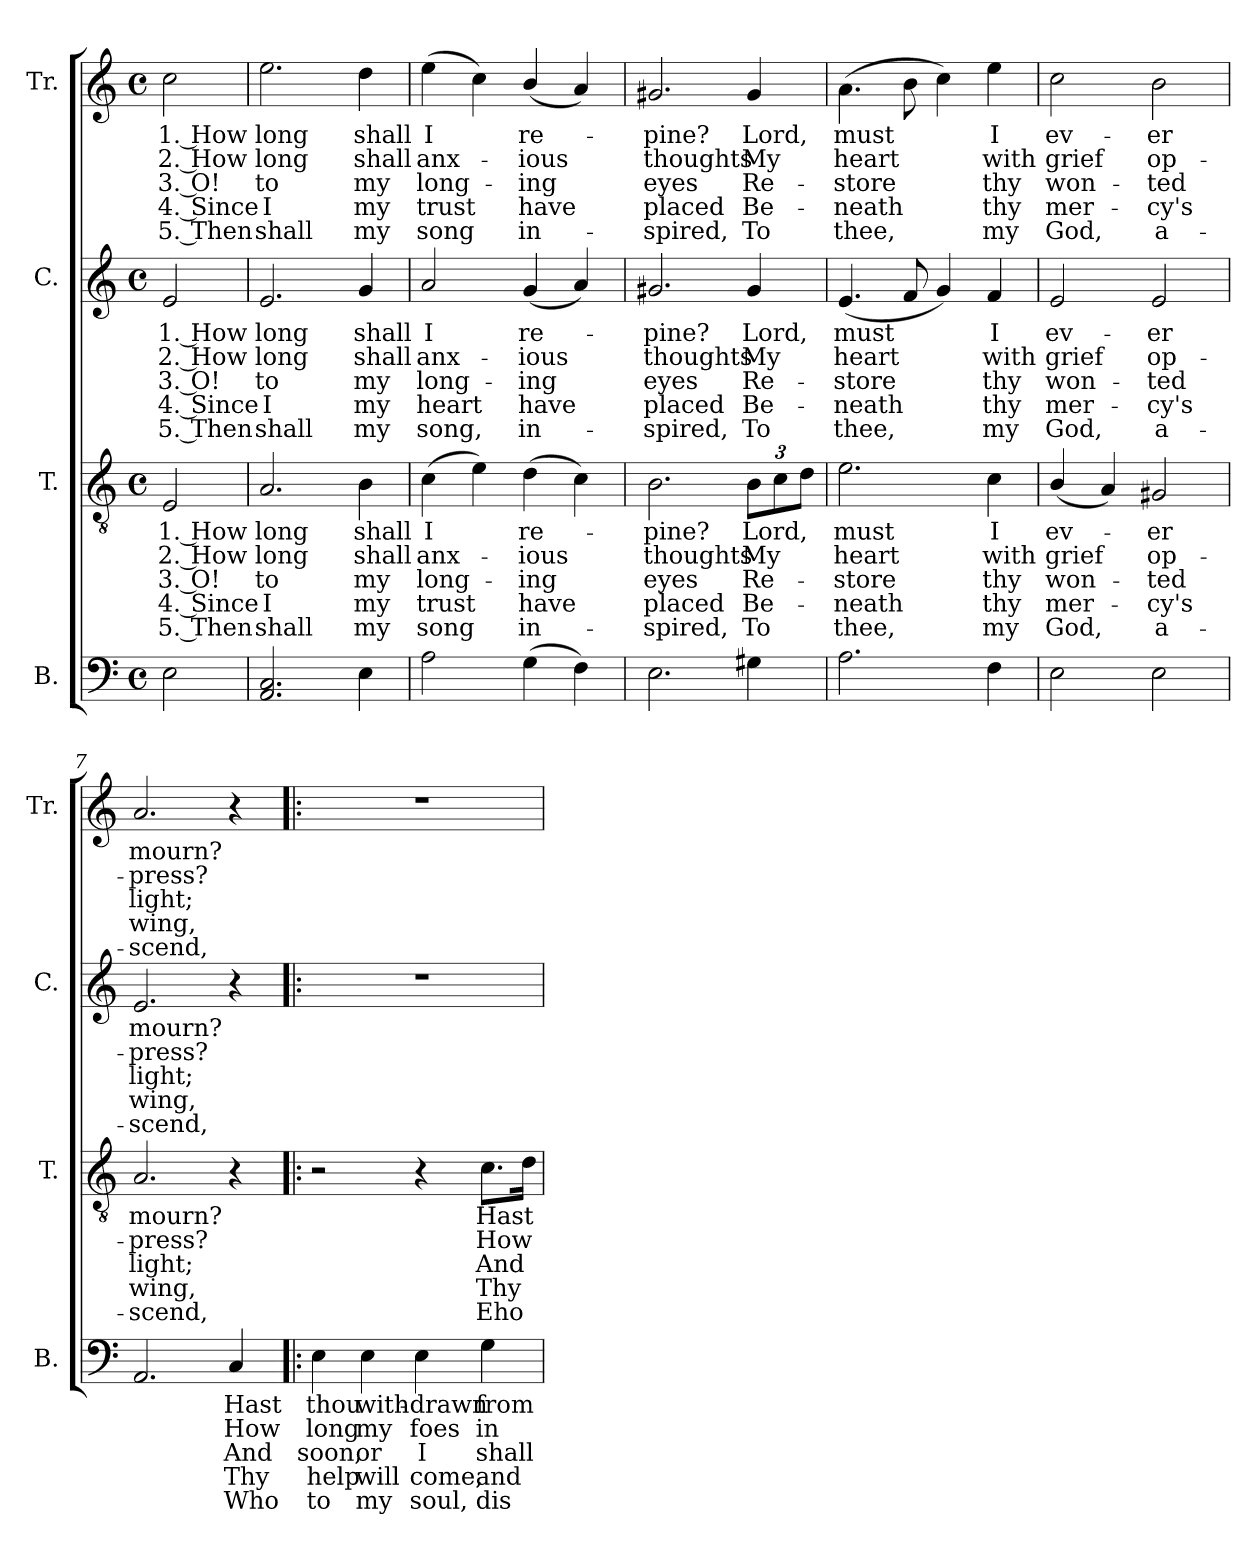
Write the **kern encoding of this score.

**kern	**text	**text	**text	**text	**text	**kern	**text	**text	**text	**text	**text	**kern	**text	**text	**text	**text	**text	**kern	**text	**text	**text	**text	**text
*part4	*part4	*part4	*part4	*part4	*part4	*part3	*part3	*part3	*part3	*part3	*part3	*part2	*part2	*part2	*part2	*part2	*part2	*part1	*part1	*part1	*part1	*part1	*part1
*staff4	*staff4	*staff4	*staff4	*staff4	*staff4	*staff3	*staff3	*staff3	*staff3	*staff3	*staff3	*staff2	*staff2	*staff2	*staff2	*staff2	*staff2	*staff1	*staff1	*staff1	*staff1	*staff1	*staff1
*I"B.	*	*	*	*	*	*I"T.	*	*	*	*	*	*I"C.	*	*	*	*	*	*I"Tr.	*	*	*	*	*
*I'B.	*	*	*	*	*	*I'T.	*	*	*	*	*	*I'C.	*	*	*	*	*	*I'Tr.	*	*	*	*	*
*clefF4	*	*	*	*	*	*clefGv2	*	*	*	*	*	*clefG2	*	*	*	*	*	*clefG2	*	*	*	*	*
*k[]	*	*	*	*	*	*k[]	*	*	*	*	*	*k[]	*	*	*	*	*	*k[]	*	*	*	*	*
*M4/4	*	*	*	*	*	*M4/4	*	*	*	*	*	*M4/4	*	*	*	*	*	*M4/4	*	*	*	*	*
*met(c)	*	*	*	*	*	*met(c)	*	*	*	*	*	*met(c)	*	*	*	*	*	*met(c)	*	*	*	*	*
*MM120	*	*	*	*	*	*MM120	*	*	*	*	*	*MM120	*	*	*	*	*	*MM120	*	*	*	*	*
=1	=1	=1	=1	=1	=1	=1	=1	=1	=1	=1	=1	=1	=1	=1	=1	=1	=1	=1	=1	=1	=1	=1	=1
2E\	.	.	.	.	.	2E/	1. How	2. How	3. O!	4. Since	5. Then	2e/	1. How	2. How	3. O!	4. Since	5. Then	2cc\	1. How	2. How	3. O!	4. Since	5. Then
=2	=2	=2	=2	=2	=2	=2	=2	=2	=2	=2	=2	=2	=2	=2	=2	=2	=2	=2	=2	=2	=2	=2	=2
2.AA/ 2.C/	.	.	.	.	.	2.A/	long	long	to	I	shall	2.e/	long	long	to	I	shall	2.ee\	long	long	to	I	shall
4E\	.	.	.	.	.	4B\	shall	shall	my	my	my	4g/	shall	shall	my	my	my	4dd\	shall	shall	my	my	my
=3	=3	=3	=3	=3	=3	=3	=3	=3	=3	=3	=3	=3	=3	=3	=3	=3	=3	=3	=3	=3	=3	=3	=3
2A\	.	.	.	.	.	(4c\	I	anx-	long-	trust	song	2a/	I	anx-	long-	heart	song,	(4ee\	I	anx-	long-	trust	song
.	.	.	.	.	.	4e\)	.	.	.	.	.	.	.	.	.	.	.	4cc\)	.	.	.	.	.
(4G\	.	.	.	.	.	(4d\	re-	-ious	-ing	have	in-	(4g/	re-	-ious	-ing	have	in-	(4b/	re-	-ious	-ing	have	in-
4F\)	.	.	.	.	.	4c\)	.	.	.	.	.	4a/)	.	.	.	.	.	4a/)	.	.	.	.	.
=4	=4	=4	=4	=4	=4	=4	=4	=4	=4	=4	=4	=4	=4	=4	=4	=4	=4	=4	=4	=4	=4	=4	=4
2.E\	.	.	.	.	.	2.B\	-pine?	thoughts	eyes	placed	-spired,	2.g#X/	-pine?	thoughts	eyes	placed	-spired,	2.g#X/	-pine?	thoughts	eyes	placed	-spired,
*	*	*	*	*	*	*Xbrackettup	*	*	*	*	*	*	*	*	*	*	*	*	*	*	*	*	*
4G#X\	.	.	.	.	.	12B\L	Lord,	My	Re-	Be-	To	4g#/	Lord,	My	Re-	Be-	To	4g#/	Lord,	My	Re-	Be-	To
.	.	.	.	.	.	12c\	.	.	.	.	.	.	.	.	.	.	.	.	.	.	.	.	.
.	.	.	.	.	.	12d\J	.	.	.	.	.	.	.	.	.	.	.	.	.	.	.	.	.
=5	=5	=5	=5	=5	=5	=5	=5	=5	=5	=5	=5	=5	=5	=5	=5	=5	=5	=5	=5	=5	=5	=5	=5
2.A\	.	.	.	.	.	2.e\	must	heart	-store	-neath	thee,	(4.e/	must	heart	-store	-neath	thee,	(4.a\	must	heart	-store	-neath	thee,
.	.	.	.	.	.	.	.	.	.	.	.	8f/	.	.	.	.	.	8b\	.	.	.	.	.
.	.	.	.	.	.	.	.	.	.	.	.	4g/)	.	.	.	.	.	4cc\)	.	.	.	.	.
4F\	.	.	.	.	.	4c\	I	with	thy	thy	my	4f/	I	with	thy	thy	my	4ee\	I	with	thy	thy	my
=6	=6	=6	=6	=6	=6	=6	=6	=6	=6	=6	=6	=6	=6	=6	=6	=6	=6	=6	=6	=6	=6	=6	=6
2E\	.	.	.	.	.	(4B/	ev-	grief	won-	mer-	God,	2e/	ev-	grief	won-	mer-	God,	2cc\	ev-	grief	won-	mer-	God,
.	.	.	.	.	.	4A/)	.	.	.	.	.	.	.	.	.	.	.	.	.	.	.	.	.
2E\	.	.	.	.	.	2G#X/	-er	op-	-ted	-cy's	a-	2e/	-er	op-	-ted	-cy's	a-	2b\	-er	op-	-ted	-cy's	a-
=7	=7	=7	=7	=7	=7	=7	=7	=7	=7	=7	=7	=7	=7	=7	=7	=7	=7	=7	=7	=7	=7	=7	=7
2.AA/	.	.	.	.	.	2.A/	mourn?	-press?	light;	wing,	-scend,	2.e/	mourn?	-press?	light;	wing,	-scend,	2.a/	mourn?	-press?	light;	wing,	-scend,
4C/	Hast	How	And	Thy	Who	4r	.	.	.	.	.	4r	.	.	.	.	.	4r	.	.	.	.	.
=8!|:	=8!|:	=8!|:	=8!|:	=8!|:	=8!|:	=8!|:	=8!|:	=8!|:	=8!|:	=8!|:	=8!|:	=8!|:	=8!|:	=8!|:	=8!|:	=8!|:	=8!|:	=8!|:	=8!|:	=8!|:	=8!|:	=8!|:	=8!|:
4E\	thou	long	soon,	help	to	2r	.	.	.	.	.	1r	.	.	.	.	.	1r	.	.	.	.	.
4E\	with-	my	or	will	my	.	.	.	.	.	.	.	.	.	.	.	.	.	.	.	.	.	.
4E\	-drawn	foes	I	come,	soul,	4r	.	.	.	.	.	.	.	.	.	.	.	.	.	.	.	.	.
4G\	from	in-	shall	and	dis-	8.c\L	Hast	How	And	Thy	Eho	.	.	.	.	.	.	.	.	.	.	.	.
.	.	.	.	.	.	16d\Jk	.	.	.	.	.	.	.	.	.	.	.	.	.	.	.	.	.
=	=	=	=	=	=	=	=	=	=	=	=	=	=	=	=	=	=	=	=	=	=	=	=
*-	*-	*-	*-	*-	*-	*-	*-	*-	*-	*-	*-	*-	*-	*-	*-	*-	*-	*-	*-	*-	*-	*-	*-
